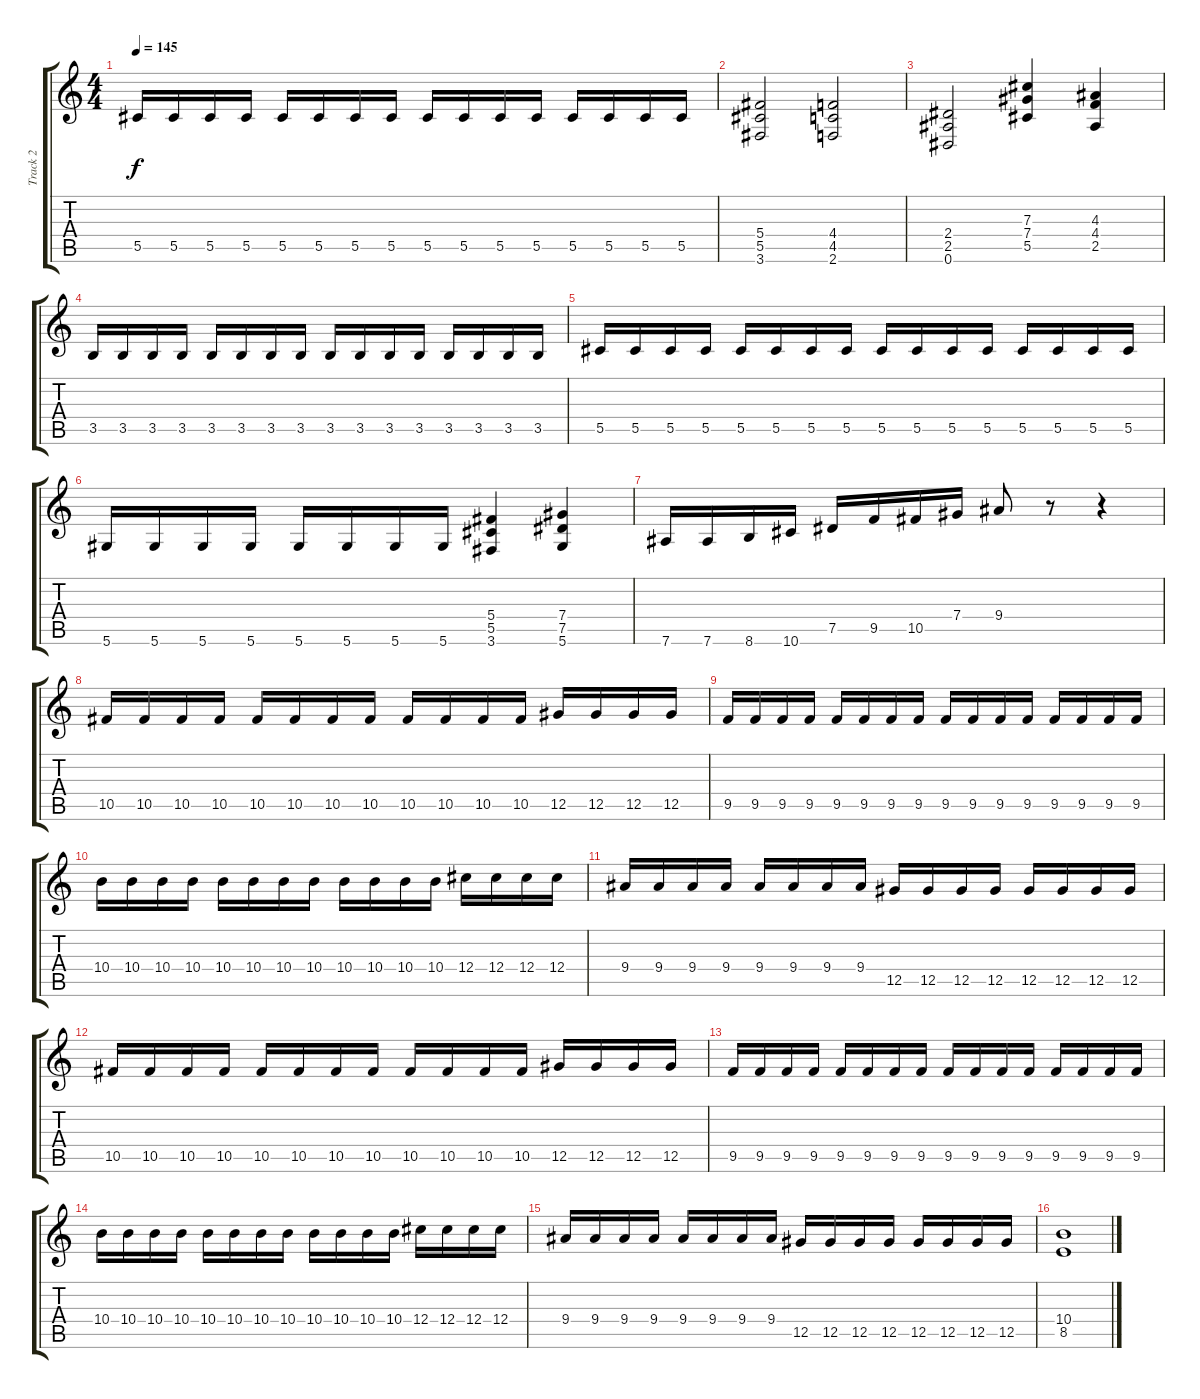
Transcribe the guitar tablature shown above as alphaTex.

\track ("Track 2" "Track 2") {instrument distortionguitar}
\staff {score tabs}
\tuning (Eb4 Bb3 Gb3 Db3 Ab2 Eb2) {hide}
\ts (4 4)
\tempo 145
\clef g2
\ks c
5.5.16{dy f} 5.5.16 5.5.16 5.5.16 5.5.16 5.5.16 5.5.16 5.5.16 5.5.16 5.5.16 5.5.16 5.5.16 5.5.16 5.5.16 5.5.16 5.5.16 |
(5.4 5.5 3.6).2 (4.4 4.5 2.6).2 |
(2.4 2.5 0.6).2 (7.3 7.4 5.5).4 (4.3 4.4 2.5).4 |
3.5.16 3.5.16 3.5.16 3.5.16 3.5.16 3.5.16 3.5.16 3.5.16 3.5.16 3.5.16 3.5.16 3.5.16 3.5.16 3.5.16 3.5.16 3.5.16 |
5.5.16 5.5.16 5.5.16 5.5.16 5.5.16 5.5.16 5.5.16 5.5.16 5.5.16 5.5.16 5.5.16 5.5.16 5.5.16 5.5.16 5.5.16 5.5.16 |
5.6.16 5.6.16 5.6.16 5.6.16 5.6.16 5.6.16 5.6.16 5.6.16 (5.4 5.5 3.6).4 (7.4 7.5 5.6).4 |
7.6.16 7.6.16 8.6.16 10.6.16 7.5.16 9.5.16 10.5.16 7.4.16 9.4.8 r.8 r.4 |
10.5.16 10.5.16 10.5.16 10.5.16 10.5.16 10.5.16 10.5.16 10.5.16 10.5.16 10.5.16 10.5.16 10.5.16 12.5.16 12.5.16 12.5.16 12.5.16 |
9.5.16 9.5.16 9.5.16 9.5.16 9.5.16 9.5.16 9.5.16 9.5.16 9.5.16 9.5.16 9.5.16 9.5.16 9.5.16 9.5.16 9.5.16 9.5.16 |
10.4.16 10.4.16 10.4.16 10.4.16 10.4.16 10.4.16 10.4.16 10.4.16 10.4.16 10.4.16 10.4.16 10.4.16 12.4.16 12.4.16 12.4.16 12.4.16 |
9.4.16 9.4.16 9.4.16 9.4.16 9.4.16 9.4.16 9.4.16 9.4.16 12.5.16 12.5.16 12.5.16 12.5.16 12.5.16 12.5.16 12.5.16 12.5.16 |
10.5.16 10.5.16 10.5.16 10.5.16 10.5.16 10.5.16 10.5.16 10.5.16 10.5.16 10.5.16 10.5.16 10.5.16 12.5.16 12.5.16 12.5.16 12.5.16 |
9.5.16 9.5.16 9.5.16 9.5.16 9.5.16 9.5.16 9.5.16 9.5.16 9.5.16 9.5.16 9.5.16 9.5.16 9.5.16 9.5.16 9.5.16 9.5.16 |
10.4.16 10.4.16 10.4.16 10.4.16 10.4.16 10.4.16 10.4.16 10.4.16 10.4.16 10.4.16 10.4.16 10.4.16 12.4.16 12.4.16 12.4.16 12.4.16 |
9.4.16 9.4.16 9.4.16 9.4.16 9.4.16 9.4.16 9.4.16 9.4.16 12.5.16 12.5.16 12.5.16 12.5.16 12.5.16 12.5.16 12.5.16 12.5.16 |
(10.4 8.5).1
